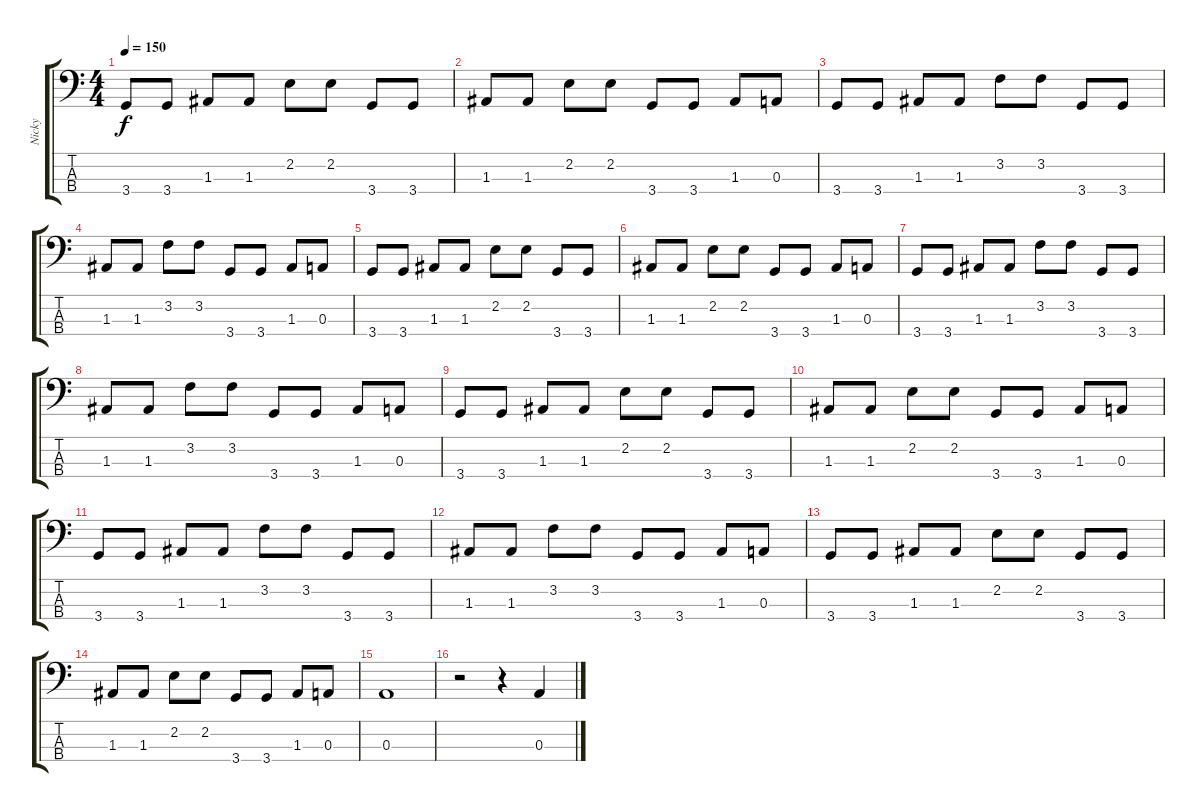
\track ("Nicky" "Nicky") {instrument electricbassfinger}
\staff {score tabs}
\tuning (G2 D2 A1 E1) {hide}
\ts (4 4)
\tempo 150
\clef f4
\ks c
3.4.8{dy f} 3.4.8 1.3.8 1.3.8 2.2.8 2.2.8 3.4.8 3.4.8 |
1.3.8 1.3.8 2.2.8 2.2.8 3.4.8 3.4.8 1.3.8 0.3.8 |
3.4.8 3.4.8 1.3.8 1.3.8 3.2.8 3.2.8 3.4.8 3.4.8 |
1.3.8 1.3.8 3.2.8 3.2.8 3.4.8 3.4.8 1.3.8 0.3.8 |
3.4.8 3.4.8 1.3.8 1.3.8 2.2.8 2.2.8 3.4.8 3.4.8 |
1.3.8 1.3.8 2.2.8 2.2.8 3.4.8 3.4.8 1.3.8 0.3.8 |
3.4.8 3.4.8 1.3.8 1.3.8 3.2.8 3.2.8 3.4.8 3.4.8 |
1.3.8 1.3.8 3.2.8 3.2.8 3.4.8 3.4.8 1.3.8 0.3.8 |
3.4.8 3.4.8 1.3.8 1.3.8 2.2.8 2.2.8 3.4.8 3.4.8 |
1.3.8 1.3.8 2.2.8 2.2.8 3.4.8 3.4.8 1.3.8 0.3.8 |
3.4.8 3.4.8 1.3.8 1.3.8 3.2.8 3.2.8 3.4.8 3.4.8 |
1.3.8 1.3.8 3.2.8 3.2.8 3.4.8 3.4.8 1.3.8 0.3.8 |
3.4.8 3.4.8 1.3.8 1.3.8 2.2.8 2.2.8 3.4.8 3.4.8 |
1.3.8 1.3.8 2.2.8 2.2.8 3.4.8 3.4.8 1.3.8 0.3.8 |
0.3.1 |
r.2 r.4 0.3.4
